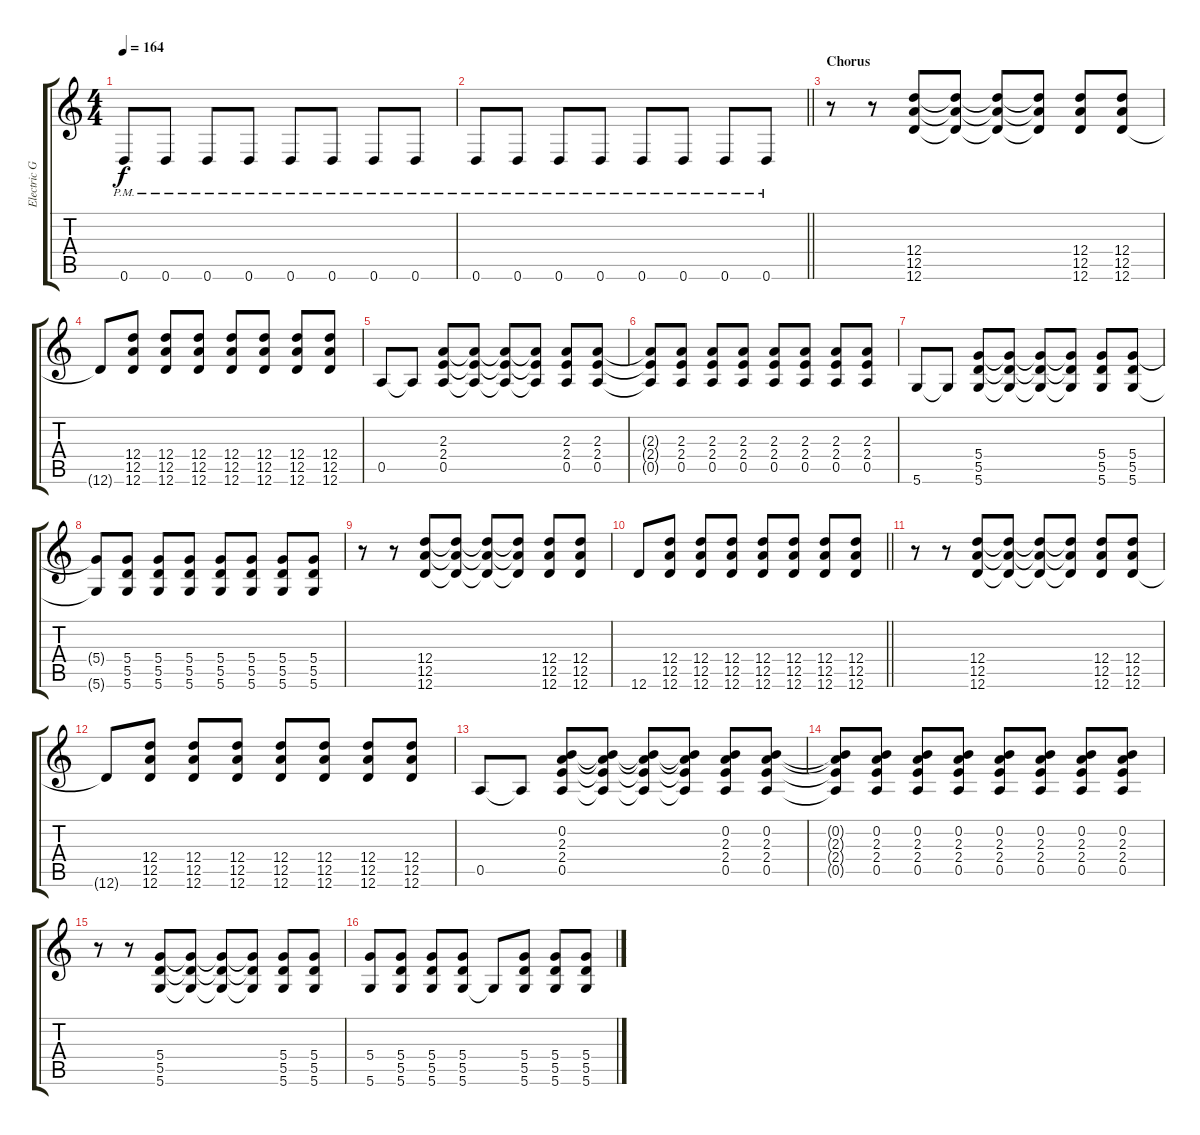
\track ("Electric Guitar" "Electric G") {instrument distortionguitar}
\staff {score tabs}
\tuning (E4 B3 G3 D3 A2 D2) {hide}
\ts (4 4)
\tempo 164
\clef g2
\ks c
0.6{pm}.8{dy f} 0.6{pm}.8 0.6{pm}.8 0.6{pm}.8 0.6{pm}.8 0.6{pm}.8 0.6{pm}.8 0.6{pm}.8 |
\barLineRight lightlight
0.6{pm}.8 0.6{pm}.8 0.6{pm}.8 0.6{pm}.8 0.6{pm}.8 0.6{pm}.8 0.6{pm}.8 0.6{pm}.8 |
\section ("" "Chorus")
r.8 r.8 (12.4 12.5 12.6).8 (12.4{t} 12.5{t} 12.6{t}).8 (12.4{t} 12.5{t} 12.6{t}).8 (12.4{t} 12.5{t} 12.6{t}).8 (12.4 12.5 12.6).8 (12.4 12.5 12.6).8 |
12.6{t}.8 (12.4 12.5 12.6).8 (12.4 12.5 12.6).8 (12.4 12.5 12.6).8 (12.4 12.5 12.6).8 (12.4 12.5 12.6).8 (12.4 12.5 12.6).8 (12.4 12.5 12.6).8 |
0.5.8 0.5{t}.8 (2.3 2.4 0.5).8 (2.3{t} 2.4{t} 0.5{t}).8 (2.3{t} 2.4{t} 0.5{t}).8 (2.3{t} 2.4{t} 0.5{t}).8 (2.3 2.4 0.5).8 (2.3 2.4 0.5).8 |
(2.3{t} 2.4{t} 0.5{t}).8 (2.3 2.4 0.5).8 (2.3 2.4 0.5).8 (2.3 2.4 0.5).8 (2.3 2.4 0.5).8 (2.3 2.4 0.5).8 (2.3 2.4 0.5).8 (2.3 2.4 0.5).8 |
5.6.8 5.6{t}.8 (5.4 5.5 5.6).8 (5.4{t} 5.5{t} 5.6{t}).8 (5.4{t} 5.5{t} 5.6{t}).8 (5.4{t} 5.5{t} 5.6{t}).8 (5.4 5.5 5.6).8 (5.4 5.5 5.6).8 |
(5.4{t} 5.6{t}).8 (5.4 5.5 5.6).8 (5.4 5.5 5.6).8 (5.4 5.5 5.6).8 (5.4 5.5 5.6).8 (5.4 5.5 5.6).8 (5.4 5.5 5.6).8 (5.4 5.5 5.6).8 |
r.8 r.8 (12.4 12.5 12.6).8 (12.4{t} 12.5{t} 12.6{t}).8 (12.4{t} 12.5{t} 12.6{t}).8 (12.4{t} 12.5{t} 12.6{t}).8 (12.4 12.5 12.6).8 (12.4 12.5 12.6).8 |
\barLineRight lightlight
12.6.8 (12.4 12.5 12.6).8 (12.4 12.5 12.6).8 (12.4 12.5 12.6).8 (12.4 12.5 12.6).8 (12.4 12.5 12.6).8 (12.4 12.5 12.6).8 (12.4 12.5 12.6).8 |
r.8 r.8 (12.4 12.5 12.6).8 (12.4{t} 12.5{t} 12.6{t}).8 (12.4{t} 12.5{t} 12.6{t}).8 (12.4{t} 12.5{t} 12.6{t}).8 (12.4 12.5 12.6).8 (12.4 12.5 12.6).8 |
12.6{t}.8 (12.4 12.5 12.6).8 (12.4 12.5 12.6).8 (12.4 12.5 12.6).8 (12.4 12.5 12.6).8 (12.4 12.5 12.6).8 (12.4 12.5 12.6).8 (12.4 12.5 12.6).8 |
0.5.8 0.5{t}.8 (0.2 2.3 2.4 0.5).8 (0.2{t} 2.3{t} 2.4{t} 0.5{t}).8 (0.2{t} 2.3{t} 2.4{t} 0.5{t}).8 (0.2{t} 2.3{t} 2.4{t} 0.5{t}).8 (0.2 2.3 2.4 0.5).8 (0.2 2.3 2.4 0.5).8 |
(0.2{t} 2.3{t} 2.4{t} 0.5{t}).8 (0.2 2.3 2.4 0.5).8 (0.2 2.3 2.4 0.5).8 (0.2 2.3 2.4 0.5).8 (0.2 2.3 2.4 0.5).8 (0.2 2.3 2.4 0.5).8 (0.2 2.3 2.4 0.5).8 (0.2 2.3 2.4 0.5).8 |
r.8 r.8 (5.4 5.5 5.6).8 (5.4{t} 5.5{t} 5.6{t}).8 (5.4{t} 5.5{t} 5.6{t}).8 (5.4{t} 5.5{t} 5.6{t}).8 (5.4 5.5 5.6).8 (5.4 5.5 5.6).8 |
(5.4 5.6).8 (5.4 5.5 5.6).8 (5.4 5.5 5.6).8 (5.4 5.5 5.6).8 5.6{t}.8 (5.4 5.5 5.6).8 (5.4 5.5 5.6).8 (5.4 5.5 5.6).8
